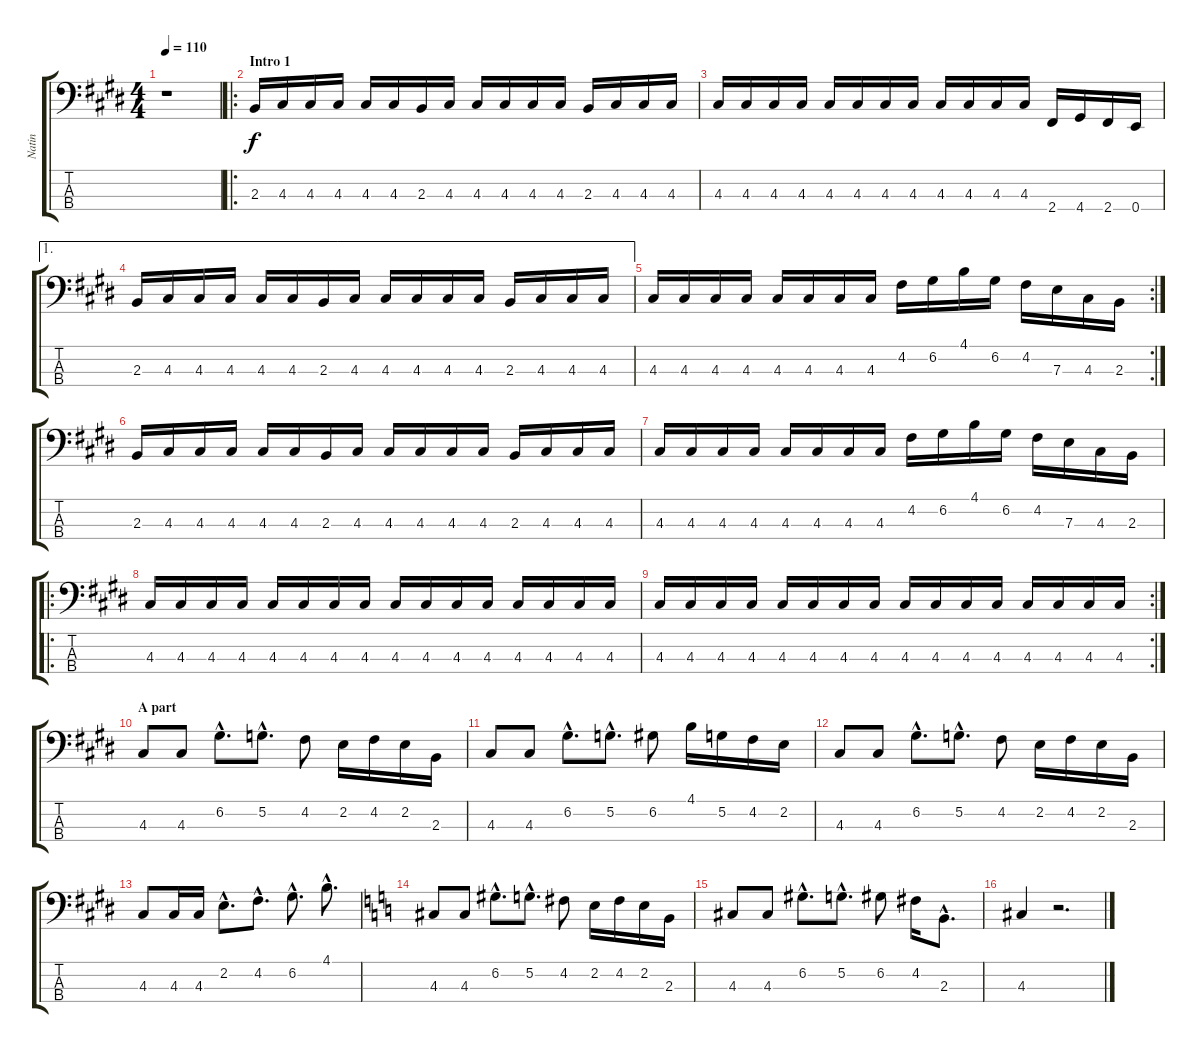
\track ("Natin" "Natin") {instrument electricbassfinger}
\staff {score tabs}
\tuning (G2 D2 A1 E1) {hide}
\ts (4 4)
\tempo 110
\clef f4
\ks c#minor
r.1{dy f instrument electricbassfinger} |
\ro
\section ("" "Intro 1")
2.3.16 4.3.16 4.3.16 4.3.16 4.3.16 4.3.16 2.3.16 4.3.16 4.3.16 4.3.16 4.3.16 4.3.16 2.3.16 4.3.16 4.3.16 4.3.16 |
4.3.16 4.3.16 4.3.16 4.3.16 4.3.16 4.3.16 4.3.16 4.3.16 4.3.16 4.3.16 4.3.16 4.3.16 2.4.16 4.4.16 2.4.16 0.4.16 |
\ae 1
2.3.16 4.3.16 4.3.16 4.3.16 4.3.16 4.3.16 2.3.16 4.3.16 4.3.16 4.3.16 4.3.16 4.3.16 2.3.16 4.3.16 4.3.16 4.3.16 |
\rc 2
4.3.16 4.3.16 4.3.16 4.3.16 4.3.16 4.3.16 4.3.16 4.3.16 4.2.16 6.2.16 4.1.16 6.2.16 4.2.16 7.3.16 4.3.16 2.3.16 |
2.3.16 4.3.16 4.3.16 4.3.16 4.3.16 4.3.16 2.3.16 4.3.16 4.3.16 4.3.16 4.3.16 4.3.16 2.3.16 4.3.16 4.3.16 4.3.16 |
4.3.16 4.3.16 4.3.16 4.3.16 4.3.16 4.3.16 4.3.16 4.3.16 4.2.16 6.2.16 4.1.16 6.2.16 4.2.16 7.3.16 4.3.16 2.3.16 |
\ro
4.3.16 4.3.16 4.3.16 4.3.16 4.3.16 4.3.16 4.3.16 4.3.16 4.3.16 4.3.16 4.3.16 4.3.16 4.3.16 4.3.16 4.3.16 4.3.16 |
\rc 2
4.3.16 4.3.16 4.3.16 4.3.16 4.3.16 4.3.16 4.3.16 4.3.16 4.3.16 4.3.16 4.3.16 4.3.16 4.3.16 4.3.16 4.3.16 4.3.16 |
\section ("" "A part")
4.3.8 4.3.8 6.2{hac}.8{d} 5.2{hac}.8{d} 4.2.8 2.2.16 4.2.16 2.2.16 2.3.16 |
4.3.8 4.3.8 6.2{hac}.8{d} 5.2{hac}.8{d} 6.2.8 4.1.16 5.2.16 4.2.16 2.2.16 |
4.3.8 4.3.8 6.2{hac}.8{d} 5.2{hac}.8{d} 4.2.8 2.2.16 4.2.16 2.2.16 2.3.16 |
4.3.8 4.3.16 4.3.16 2.2{hac}.8{d} 4.2{hac}.8{d} 6.2{hac}.8{d} 4.1{hac}.8{d} |
\ks c
4.3.8 4.3.8 6.2{hac}.8{d} 5.2{hac}.8{d} 4.2.8 2.2.16 4.2.16 2.2.16 2.3.16 |
4.3.8 4.3.8 6.2{hac}.8{d} 5.2{hac}.8{d} 6.2.8 4.2.16 2.3{hac}.8{d} |
4.3.4 r.2{d}
